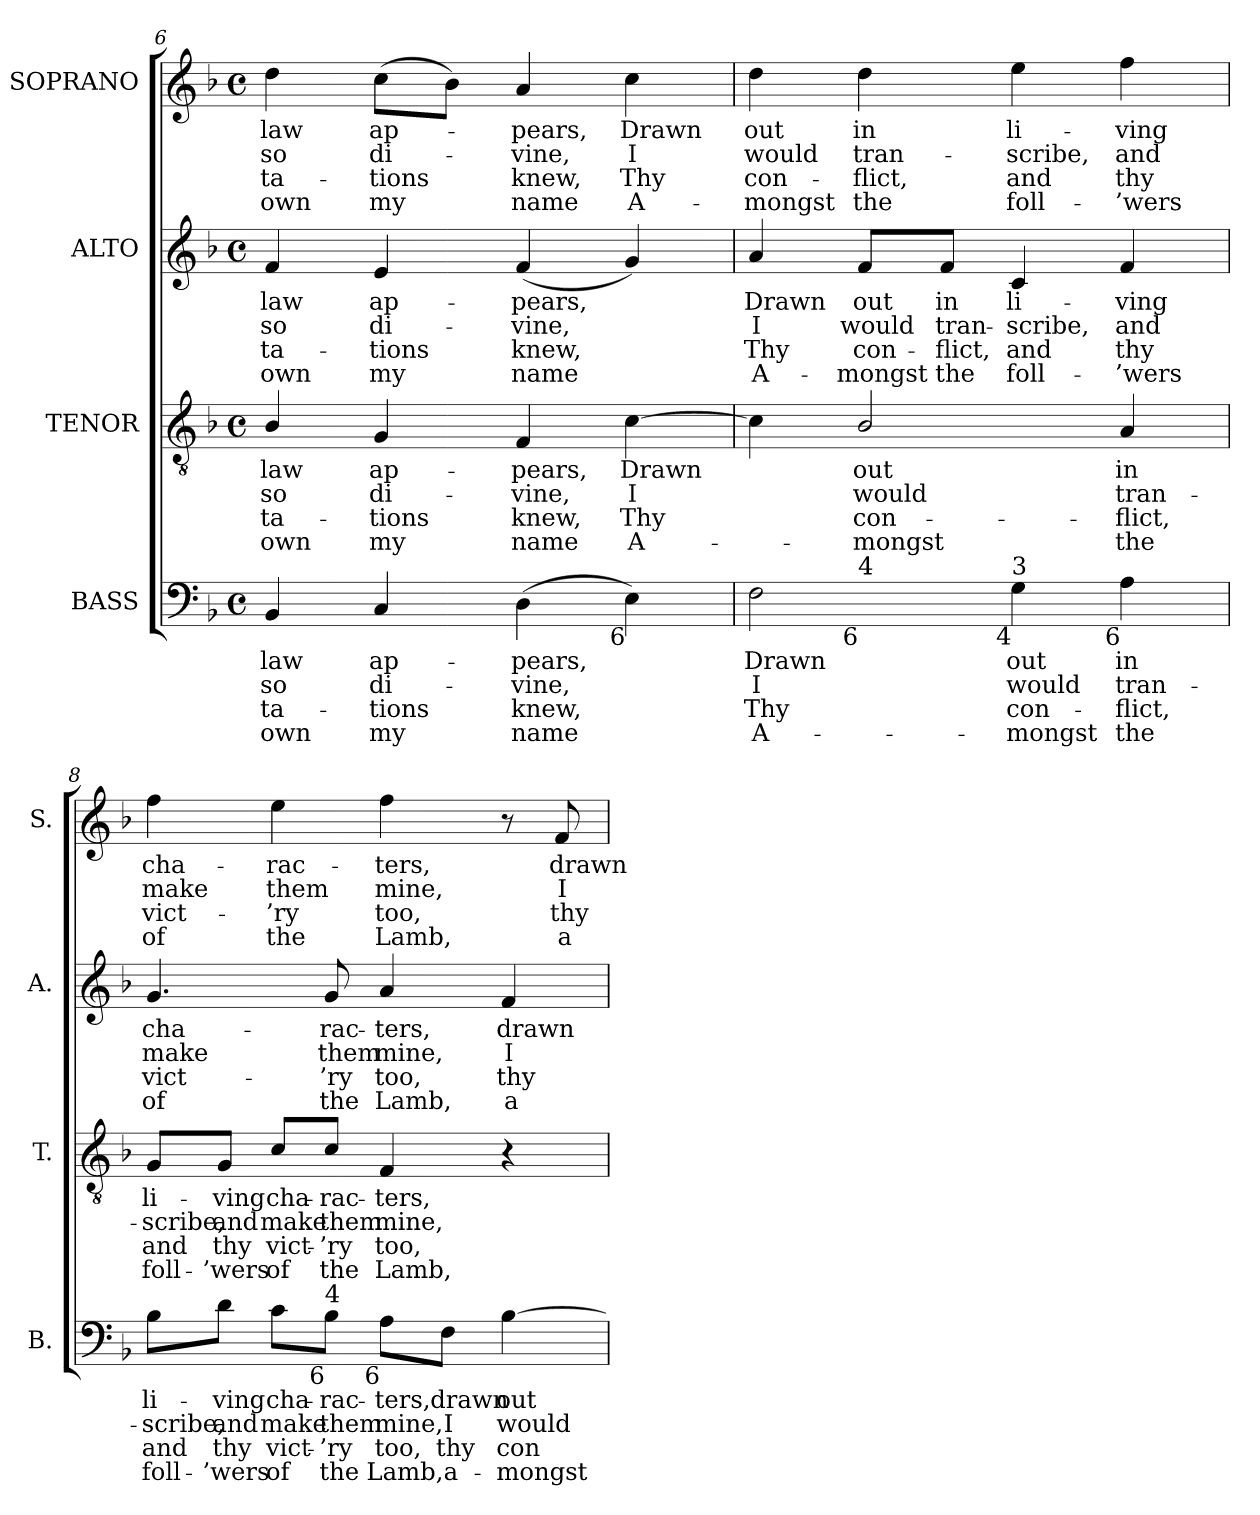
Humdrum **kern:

**kern	**text	**text	**text	**text	**kern	**text	**text	**text	**text	**kern	**text	**text	**text	**text	**kern	**text	**text	**text	**text
*part4	*part4	*part4	*part4	*part4	*part3	*part3	*part3	*part3	*part3	*part2	*part2	*part2	*part2	*part2	*part1	*part1	*part1	*part1	*part1
*staff4	*staff4	*staff4	*staff4	*staff4	*staff3	*staff3	*staff3	*staff3	*staff3	*staff2	*staff2	*staff2	*staff2	*staff2	*staff1	*staff1	*staff1	*staff1	*staff1
*I"BASS	*	*	*	*	*I"TENOR	*	*	*	*	*I"ALTO	*	*	*	*	*I"SOPRANO	*	*	*	*
*I'B.	*	*	*	*	*I'T.	*	*	*	*	*I'A.	*	*	*	*	*I'S.	*	*	*	*
*clefF4	*	*	*	*	*clefGv2	*	*	*	*	*clefG2	*	*	*	*	*clefG2	*	*	*	*
*	*	*	*	*	*ITrd7c12	*	*	*	*	*	*	*	*	*	*	*	*	*	*
*k[b-]	*	*	*	*	*k[b-]	*	*	*	*	*k[b-]	*	*	*	*	*k[b-]	*	*	*	*
*F:	*	*	*	*	*F:	*	*	*	*	*F:	*	*	*	*	*F:	*	*	*	*
*M4/4	*	*	*	*	*M4/4	*	*	*	*	*M4/4	*	*	*	*	*M4/4	*	*	*	*
*met(c)	*	*	*	*	*met(c)	*	*	*	*	*met(c)	*	*	*	*	*met(c)	*	*	*	*
=6	=6	=6	=6	=6	=6	=6	=6	=6	=6	=6	=6	=6	=6	=6	=6	=6	=6	=6	=6
!	!LO:LY:b:color=#000000	!LO:LY:b:color=#000000	!LO:LY:b:color=#000000	!LO:LY:b:color=#000000	!	!	!	!	!	!	!	!	!	!	!	!	!	!	!
!	!	!	!	!	!	!LO:LY:b:color=#000000	!LO:LY:b:color=#000000	!LO:LY:b:color=#000000	!LO:LY:b:color=#000000	!	!	!	!	!	!	!	!	!	!
!	!	!	!	!	!	!	!	!	!	!	!LO:LY:b:color=#000000	!LO:LY:b:color=#000000	!LO:LY:b:color=#000000	!LO:LY:b:color=#000000	!	!	!	!	!
!	!	!	!	!	!	!	!	!	!	!	!	!	!	!	!	!LO:LY:b:color=#000000	!LO:LY:b:color=#000000	!LO:LY:b:color=#000000	!LO:LY:b:color=#000000
4BB-i/	law	so	ta-	-own	4BB-i/	law	so	ta-	-own	4fi/	law	so	ta-	-own	4ddi\	law	so	ta-	-own
!	!LO:LY:b:color=#000000	!LO:LY:b:color=#000000	!LO:LY:b:color=#000000	!LO:LY:b:color=#000000	!	!	!	!	!	!	!	!	!	!	!	!	!	!	!
!	!	!	!	!	!	!LO:LY:b:color=#000000	!LO:LY:b:color=#000000	!LO:LY:b:color=#000000	!LO:LY:b:color=#000000	!	!	!	!	!	!	!	!	!	!
!	!	!	!	!	!	!	!	!	!	!	!LO:LY:b:color=#000000	!LO:LY:b:color=#000000	!LO:LY:b:color=#000000	!LO:LY:b:color=#000000	!	!	!	!	!
!	!	!	!	!	!	!	!	!	!	!	!	!	!	!	!	!LO:LY:b:color=#000000	!LO:LY:b:color=#000000	!LO:LY:b:color=#000000	!LO:LY:b:color=#000000
4Ci/	ap-	di-	tions	my	4GGi/	ap-	di-	tions	my	4ei/	ap-	di-	tions	my	(8cci\L	ap-	di-	tions	my
.	.	.	.	.	.	.	.	.	.	.	.	.	.	.	8b-i\J)	.	.	.	.
!	!LO:LY:b:color=#000000	!LO:LY:b:color=#000000	!LO:LY:b:color=#000000	!LO:LY:b:color=#000000	!	!	!	!	!	!	!	!	!	!	!	!	!	!	!
!	!	!	!	!	!	!LO:LY:b:color=#000000	!LO:LY:b:color=#000000	!LO:LY:b:color=#000000	!LO:LY:b:color=#000000	!	!	!	!	!	!	!	!	!	!
!	!	!	!	!	!	!	!	!	!	!	!LO:LY:b:color=#000000	!LO:LY:b:color=#000000	!LO:LY:b:color=#000000	!LO:LY:b:color=#000000	!	!	!	!	!
!	!	!	!	!	!	!	!	!	!	!	!	!	!	!	!	!LO:LY:b:color=#000000	!LO:LY:b:color=#000000	!LO:LY:b:color=#000000	!LO:LY:b:color=#000000
(4Di\	-pears,	-vine,	knew,	name	4FFi/	-pears,	-vine,	knew,	name	(4fi/	-pears,	-vine,	knew,	name	4ai/	-pears,	-vine,	knew,	name
!	!	!	!	!	!	!LO:LY:b:color=#000000	!LO:LY:b:color=#000000	!LO:LY:b:color=#000000	!LO:LY:b:color=#000000	!	!	!	!	!	!	!	!	!	!
!LO:TX:b:rj:t=6	!	!	!	!	!	!	!	!	!	!	!	!	!	!	!	!	!	!	!
!	!	!	!	!	!	!	!	!	!	!	!	!	!	!	!	!LO:LY:b:color=#000000	!LO:LY:b:color=#000000	!LO:LY:b:color=#000000	!LO:LY:b:color=#000000
4Ei\)	.	.	.	.	[4Ci\	Drawn	I	Thy	A-	4gi/)	.	.	.	.	4cci\	Drawn	I	Thy	A-
=7	=7	=7	=7	=7	=7	=7	=7	=7	=7	=7	=7	=7	=7	=7	=7	=7	=7	=7	=7
!	!LO:LY:b:color=#000000	!LO:LY:b:color=#000000	!LO:LY:b:color=#000000	!LO:LY:b:color=#000000	!	!	!	!	!	!	!	!	!	!	!	!	!	!	!
!	!	!	!	!	!	!	!	!	!	!	!LO:LY:b:color=#000000	!LO:LY:b:color=#000000	!LO:LY:b:color=#000000	!LO:LY:b:color=#000000	!	!	!	!	!
!LO:TX:b:rj:t=6	!	!	!	!	!	!	!	!	!	!	!	!	!	!	!	!	!	!	!
!LO:TX:t=5	!	!	!	!	!	!	!	!	!	!	!	!	!	!	!	!	!	!	!
!	!	!	!	!	!	!	!	!	!	!	!	!	!	!	!	!LO:LY:b:color=#000000	!LO:LY:b:color=#000000	!LO:LY:b:color=#000000	!LO:LY:b:color=#000000
*^	*	*	*	*	*	*	*	*	*	*	*	*	*	*	*	*	*	*	*
2Fi\	4ryy	Drawn	I	Thy	A-	4Ci\]	.	.	.	.	4ai/	Drawn	I	Thy	A-	4ddi\	out	would	-con-	-mongst
!	!	!	!	!	!	!	!LO:LY:b:color=#000000	!LO:LY:b:color=#000000	!LO:LY:b:color=#000000	!LO:LY:b:color=#000000	!	!	!	!	!	!	!	!	!	!
!	!	!	!	!	!	!	!	!	!	!	!	!LO:LY:b:color=#000000	!LO:LY:b:color=#000000	!LO:LY:b:color=#000000	!LO:LY:b:color=#000000	!	!	!	!	!
!	!LO:TX:b:rj:t=6	!	!	!	!	!	!	!	!	!	!	!	!	!	!	!	!	!	!	!
!	!LO:TX:t=4	!	!	!	!	!	!	!	!	!	!	!	!	!	!	!	!	!	!	!
!	!	!	!	!	!	!	!	!	!	!	!	!	!	!	!	!	!LO:LY:b:color=#000000	!LO:LY:b:color=#000000	!LO:LY:b:color=#000000	!LO:LY:b:color=#000000
.	2.ryy	.	.	.	.	2BB-i/	out	would	-con-	-mongst	8fi/L	out	would	-con-	-mongst	4ddi\	in	tran-	flict,	the
!	!	!	!	!	!	!	!	!	!	!	!	!LO:LY:b:color=#000000	!LO:LY:b:color=#000000	!LO:LY:b:color=#000000	!LO:LY:b:color=#000000	!	!	!	!	!
.	.	.	.	.	.	.	.	.	.	.	8fi/J	in	tran-	flict,	the	.	.	.	.	.
!	!	!LO:LY:b:color=#000000	!LO:LY:b:color=#000000	!LO:LY:b:color=#000000	!LO:LY:b:color=#000000	!	!	!	!	!	!	!	!	!	!	!	!	!	!	!
!	!	!	!	!	!	!	!	!	!	!	!	!LO:LY:b:color=#000000	!LO:LY:b:color=#000000	!LO:LY:b:color=#000000	!LO:LY:b:color=#000000	!	!	!	!	!
!LO:TX:b:rj:t=4	!	!	!	!	!	!	!	!	!	!	!	!	!	!	!	!	!	!	!	!
!LO:TX:t=3	!	!	!	!	!	!	!	!	!	!	!	!	!	!	!	!	!	!	!	!
!	!	!	!	!	!	!	!	!	!	!	!	!	!	!	!	!	!LO:LY:b:color=#000000	!LO:LY:b:color=#000000	!LO:LY:b:color=#000000	!LO:LY:b:color=#000000
4Gi\	.	out	would	-con-	-mongst	.	.	.	.	.	4ci/	li-	-scribe,	and	foll-	4eei\	li-	-scribe,	and	foll-
!	!	!LO:LY:b:color=#000000	!LO:LY:b:color=#000000	!LO:LY:b:color=#000000	!LO:LY:b:color=#000000	!	!	!	!	!	!	!	!	!	!	!	!	!	!	!
!	!	!	!	!	!	!	!LO:LY:b:color=#000000	!LO:LY:b:color=#000000	!LO:LY:b:color=#000000	!LO:LY:b:color=#000000	!	!	!	!	!	!	!	!	!	!
!	!	!	!	!	!	!	!	!	!	!	!	!LO:LY:b:color=#000000	!LO:LY:b:color=#000000	!LO:LY:b:color=#000000	!LO:LY:b:color=#000000	!	!	!	!	!
!LO:TX:b:rj:t=6	!	!	!	!	!	!	!	!	!	!	!	!	!	!	!	!	!	!	!	!
!	!	!	!	!	!	!	!	!	!	!	!	!	!	!	!	!	!LO:LY:b:color=#000000	!LO:LY:b:color=#000000	!LO:LY:b:color=#000000	!LO:LY:b:color=#000000
4Ai\	.	in	tran-	flict,	the	4AAi/	in	tran-	flict,	the	4fi/	-ving	and	-thy	’wers	4ffi\	-ving	and	-thy	’wers
*v	*v	*	*	*	*	*	*	*	*	*	*	*	*	*	*	*	*	*	*	*
!!LO:PB:g=z
=8	=8	=8	=8	=8	=8	=8	=8	=8	=8	=8	=8	=8	=8	=8	=8	=8	=8	=8	=8
*^	*	*	*	*	*	*	*	*	*	*	*	*	*	*	*	*	*	*	*
!	!	!LO:LY:b:color=#000000	!LO:LY:b:color=#000000	!LO:LY:b:color=#000000	!LO:LY:b:color=#000000	!	!	!	!	!	!	!	!	!	!	!	!	!	!	!
*v	*v	*	*	*	*	*	*	*	*	*	*	*	*	*	*	*	*	*	*	*
*^	*	*	*	*	*	*	*	*	*	*	*	*	*	*	*	*	*	*	*
!	!	!	!	!	!	!	!LO:LY:b:color=#000000	!LO:LY:b:color=#000000	!LO:LY:b:color=#000000	!LO:LY:b:color=#000000	!	!	!	!	!	!	!	!	!	!
*v	*v	*	*	*	*	*	*	*	*	*	*	*	*	*	*	*	*	*	*	*
*^	*	*	*	*	*	*	*	*	*	*	*	*	*	*	*	*	*	*	*
!	!	!	!	!	!	!	!	!	!	!	!	!LO:LY:b:color=#000000	!LO:LY:b:color=#000000	!LO:LY:b:color=#000000	!LO:LY:b:color=#000000	!	!	!	!	!
*v	*v	*	*	*	*	*	*	*	*	*	*	*	*	*	*	*	*	*	*	*
*^	*	*	*	*	*	*	*	*	*	*	*	*	*	*	*	*	*	*	*
!LO:TX:b:t=Notes&colon;	!	!	!	!	!	!	!	!	!	!	!	!	!	!	!	!	!	!	!	!
!LO:TX:t=The order of staves in the source is Tenor - [Alto] - Air - [Bass], with the alto part printed in the treble clef an octave above	!	!	!	!	!	!	!	!	!	!	!	!	!	!	!	!	!	!	!	!
!LO:TX:t=sounding pitch.	!	!	!	!	!	!	!	!	!	!	!	!	!	!	!	!	!	!	!	!
!LO:TX:t=Only the first verse of text is given in the source&colon; subsequent verses have here been added editorially.	!	!	!	!	!	!	!	!	!	!	!	!	!	!	!	!	!	!	!	!
!LO:TX:b:rj:t=6	!	!	!	!	!	!	!	!	!	!	!	!	!	!	!	!	!	!	!	!
!LO:TX:t=5	!	!	!	!	!	!	!	!	!	!	!	!	!	!	!	!	!	!	!	!
!	!	!	!	!	!	!	!	!	!	!	!	!	!	!	!	!	!LO:LY:b:color=#000000	!LO:LY:b:color=#000000	!LO:LY:b:color=#000000	!LO:LY:b:color=#000000
*v	*v	*	*	*	*	*	*	*	*	*	*	*	*	*	*	*	*	*	*	*
8B-i\L	li-	-scribe,	and	foll-	8GGi/L	li-	-scribe,	and	foll-	4.gi/	cha-	make	vict-	-of	4ffi\	cha-	make	vict-	-of
!	!LO:LY:b:color=#000000	!LO:LY:b:color=#000000	!LO:LY:b:color=#000000	!LO:LY:b:color=#000000	!	!	!	!	!	!	!	!	!	!	!	!	!	!	!
!	!	!	!	!	!	!LO:LY:b:color=#000000	!LO:LY:b:color=#000000	!LO:LY:b:color=#000000	!LO:LY:b:color=#000000	!	!	!	!	!	!	!	!	!	!
8di\J	-ving	and	-thy	’wers	8GGi/J	-ving	and	-thy	’wers	.	.	.	.	.	.	.	.	.	.
!	!LO:LY:b:color=#000000	!LO:LY:b:color=#000000	!LO:LY:b:color=#000000	!LO:LY:b:color=#000000	!	!	!	!	!	!	!	!	!	!	!	!	!	!	!
!	!	!	!	!	!	!LO:LY:b:color=#000000	!LO:LY:b:color=#000000	!LO:LY:b:color=#000000	!LO:LY:b:color=#000000	!	!	!	!	!	!	!	!	!	!
!	!	!	!	!	!	!	!	!	!	!	!	!	!	!	!	!LO:LY:b:color=#000000	!LO:LY:b:color=#000000	!LO:LY:b:color=#000000	!LO:LY:b:color=#000000
8ci\L	cha-	make	vict-	-of	8Ci/L	cha-	make	vict-	-of	.	.	.	.	.	4eei\	-rac-	them	’ry	the
!	!LO:LY:b:color=#000000	!LO:LY:b:color=#000000	!LO:LY:b:color=#000000	!LO:LY:b:color=#000000	!	!	!	!	!	!	!	!	!	!	!	!	!	!	!
!	!	!	!	!	!	!LO:LY:b:color=#000000	!LO:LY:b:color=#000000	!LO:LY:b:color=#000000	!LO:LY:b:color=#000000	!	!	!	!	!	!	!	!	!	!
!LO:TX:b:rj:t=6	!	!	!	!	!	!	!	!	!	!	!	!	!	!	!	!	!	!	!
!LO:TX:t=4	!	!	!	!	!	!	!	!	!	!	!	!	!	!	!	!	!	!	!
!	!	!	!	!	!	!	!	!	!	!	!LO:LY:b:color=#000000	!LO:LY:b:color=#000000	!LO:LY:b:color=#000000	!LO:LY:b:color=#000000	!	!	!	!	!
8B-i\J	-rac-	them	’ry	the	8Ci/J	-rac-	them	’ry	the	8gi/	-rac-	them	’ry	the	.	.	.	.	.
!	!LO:LY:b:color=#000000	!LO:LY:b:color=#000000	!LO:LY:b:color=#000000	!LO:LY:b:color=#000000	!	!	!	!	!	!	!	!	!	!	!	!	!	!	!
!	!	!	!	!	!	!LO:LY:b:color=#000000	!LO:LY:b:color=#000000	!LO:LY:b:color=#000000	!LO:LY:b:color=#000000	!	!	!	!	!	!	!	!	!	!
!	!	!	!	!	!	!	!	!	!	!	!LO:LY:b:color=#000000	!LO:LY:b:color=#000000	!LO:LY:b:color=#000000	!LO:LY:b:color=#000000	!	!	!	!	!
!LO:TX:b:rj:t=6	!	!	!	!	!	!	!	!	!	!	!	!	!	!	!	!	!	!	!
!	!	!	!	!	!	!	!	!	!	!	!	!	!	!	!	!LO:LY:b:color=#000000	!LO:LY:b:color=#000000	!LO:LY:b:color=#000000	!LO:LY:b:color=#000000
8Ai\L	-ters,	mine,	too,	Lamb,	4FFi/	-ters,	mine,	too,	Lamb,	4ai/	-ters,	mine,	too,	Lamb,	4ffi\	-ters,	mine,	too,	Lamb,
!	!LO:LY:b:color=#000000	!LO:LY:b:color=#000000	!LO:LY:b:color=#000000	!LO:LY:b:color=#000000	!	!	!	!	!	!	!	!	!	!	!	!	!	!	!
8Fi\J	drawn	I	thy	a-	.	.	.	.	.	.	.	.	.	.	.	.	.	.	.
!	!LO:LY:b:color=#000000	!LO:LY:b:color=#000000	!LO:LY:b:color=#000000	!LO:LY:b:color=#000000	!	!	!	!	!	!	!	!	!	!	!	!	!	!	!
!	!	!	!	!	!	!	!	!	!	!	!LO:LY:b:color=#000000	!LO:LY:b:color=#000000	!LO:LY:b:color=#000000	!LO:LY:b:color=#000000	!	!	!	!	!
[4B-i\	out	would	-con-	-mongst	4r	.	.	.	.	4fi/	drawn	I	thy	a-	8r	.	.	.	.
!	!	!	!	!	!	!	!	!	!	!	!	!	!	!	!	!LO:LY:b:color=#000000	!LO:LY:b:color=#000000	!LO:LY:b:color=#000000	!LO:LY:b:color=#000000
.	.	.	.	.	.	.	.	.	.	.	.	.	.	.	8fi/	drawn	I	thy	a-
=	=	=	=	=	=	=	=	=	=	=	=	=	=	=	=	=	=	=	=
*-	*-	*-	*-	*-	*-	*-	*-	*-	*-	*-	*-	*-	*-	*-	*-	*-	*-	*-	*-
